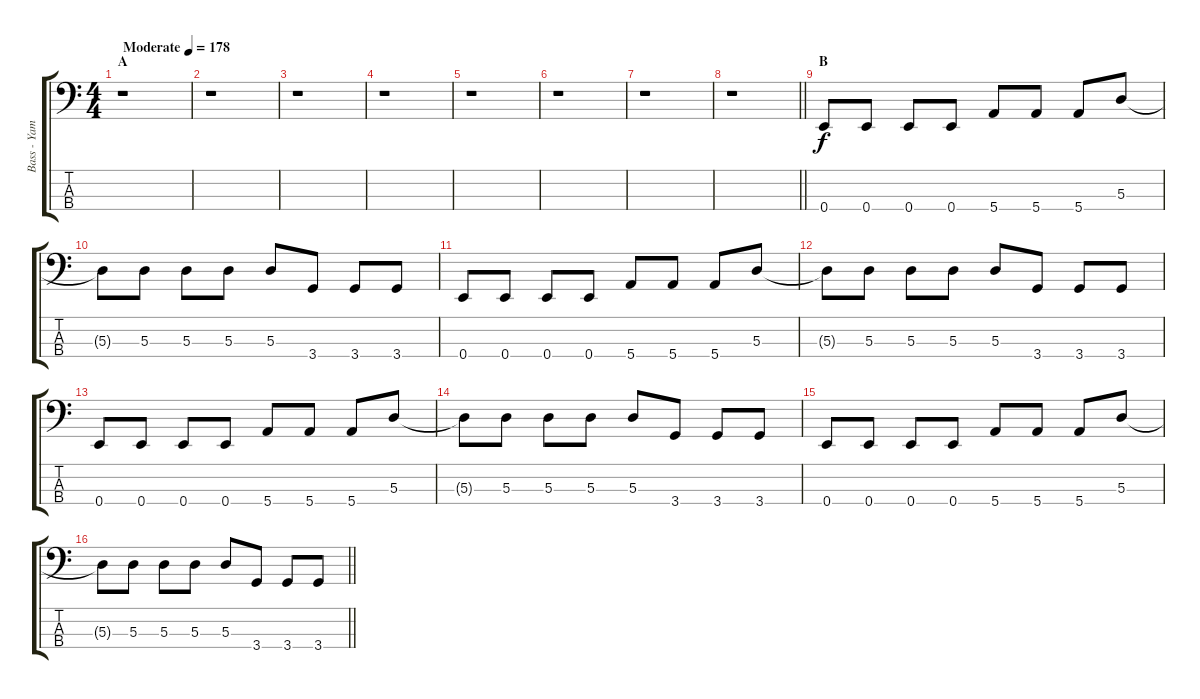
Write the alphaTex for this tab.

\track ("Bass - Yamada" "Bass - Yam") {instrument electricbasspick}
\staff {score tabs}
\tuning (G2 D2 A1 E1) {hide}
\ts (4 4)
\section ("" "A")
\tempo (178 "Moderate")
\clef f4
\ks c
r.1{dy f instrument electricbasspick} |
r.1 |
r.1 |
r.1 |
r.1 |
r.1 |
r.1 |
\barLineRight lightlight
r.1 |
\section ("" "B")
0.4.8 0.4.8 0.4.8 0.4.8 5.4.8 5.4.8 5.4.8 5.3.8 |
5.3{t}.8 5.3.8 5.3.8 5.3.8 5.3.8 3.4.8 3.4.8 3.4.8 |
0.4.8 0.4.8 0.4.8 0.4.8 5.4.8 5.4.8 5.4.8 5.3.8 |
5.3{t}.8 5.3.8 5.3.8 5.3.8 5.3.8 3.4.8 3.4.8 3.4.8 |
0.4.8 0.4.8 0.4.8 0.4.8 5.4.8 5.4.8 5.4.8 5.3.8 |
5.3{t}.8 5.3.8 5.3.8 5.3.8 5.3.8 3.4.8 3.4.8 3.4.8 |
0.4.8 0.4.8 0.4.8 0.4.8 5.4.8 5.4.8 5.4.8 5.3.8 |
\barLineRight lightlight
5.3{t}.8 5.3.8 5.3.8 5.3.8 5.3.8 3.4.8 3.4.8 3.4.8
